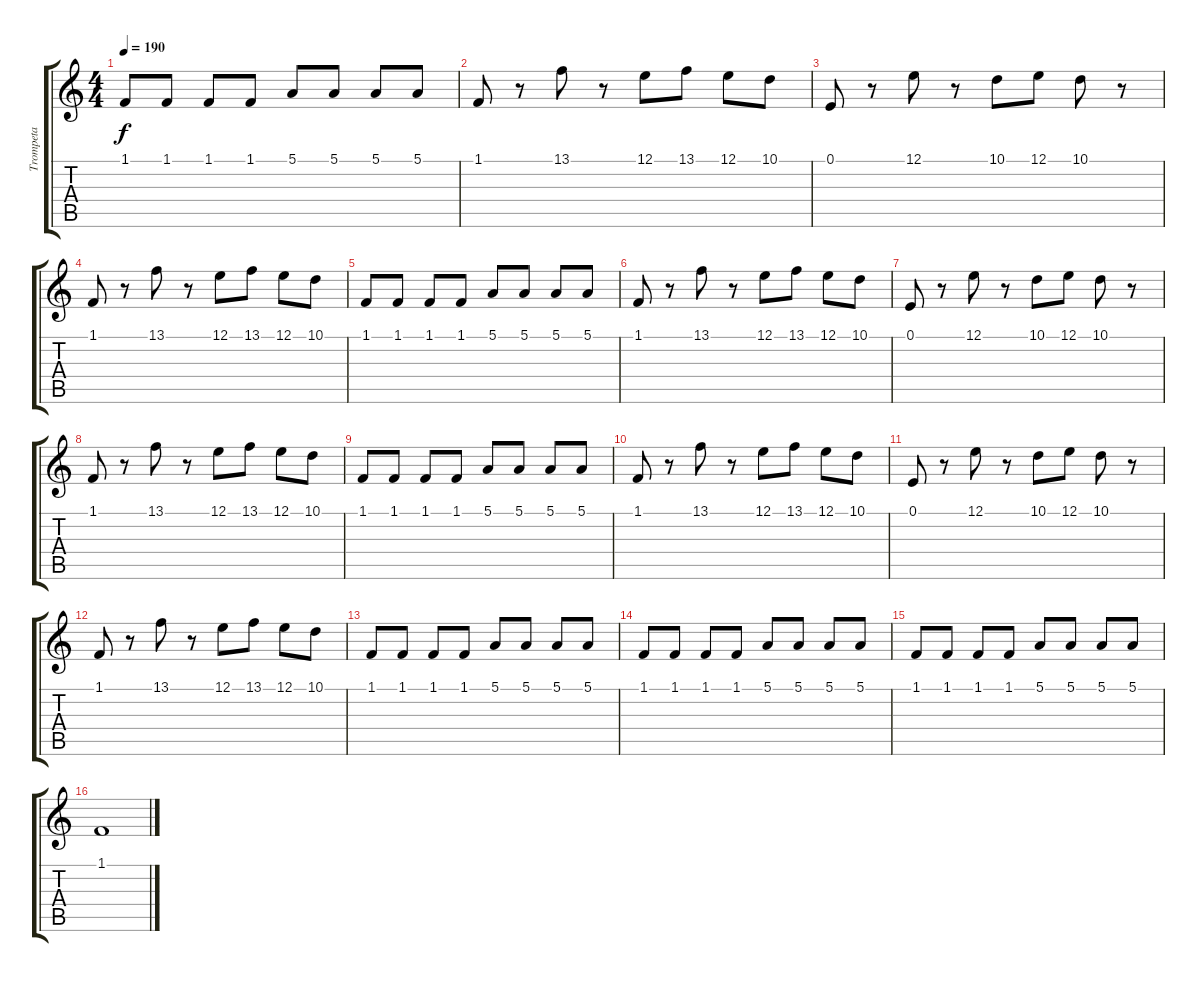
\track ("Trompeta" "Trompeta") {instrument trumpet}
\staff {score tabs}
\tuning (E4 B3 G3 D3 A2 E2) {hide}
\ts (4 4)
\tempo 190
\clef g2
\ks c
1.1.8{dy f} 1.1.8 1.1.8 1.1.8 5.1.8 5.1.8 5.1.8 5.1.8 |
1.1.8 r.8 13.1.8 r.8 12.1.8 13.1.8 12.1.8 10.1.8 |
0.1.8 r.8 12.1.8 r.8 10.1.8 12.1.8 10.1.8 r.8 |
1.1.8 r.8 13.1.8 r.8 12.1.8 13.1.8 12.1.8 10.1.8 |
1.1.8 1.1.8 1.1.8 1.1.8 5.1.8 5.1.8 5.1.8 5.1.8 |
1.1.8 r.8 13.1.8 r.8 12.1.8 13.1.8 12.1.8 10.1.8 |
0.1.8 r.8 12.1.8 r.8 10.1.8 12.1.8 10.1.8 r.8 |
1.1.8 r.8 13.1.8 r.8 12.1.8 13.1.8 12.1.8 10.1.8 |
1.1.8 1.1.8 1.1.8 1.1.8 5.1.8 5.1.8 5.1.8 5.1.8 |
1.1.8 r.8 13.1.8 r.8 12.1.8 13.1.8 12.1.8 10.1.8 |
0.1.8 r.8 12.1.8 r.8 10.1.8 12.1.8 10.1.8 r.8 |
1.1.8 r.8 13.1.8 r.8 12.1.8 13.1.8 12.1.8 10.1.8 |
1.1.8 1.1.8 1.1.8 1.1.8 5.1.8 5.1.8 5.1.8 5.1.8 |
1.1.8 1.1.8 1.1.8 1.1.8 5.1.8 5.1.8 5.1.8 5.1.8 |
1.1.8 1.1.8 1.1.8 1.1.8 5.1.8 5.1.8 5.1.8 5.1.8 |
1.1.1
